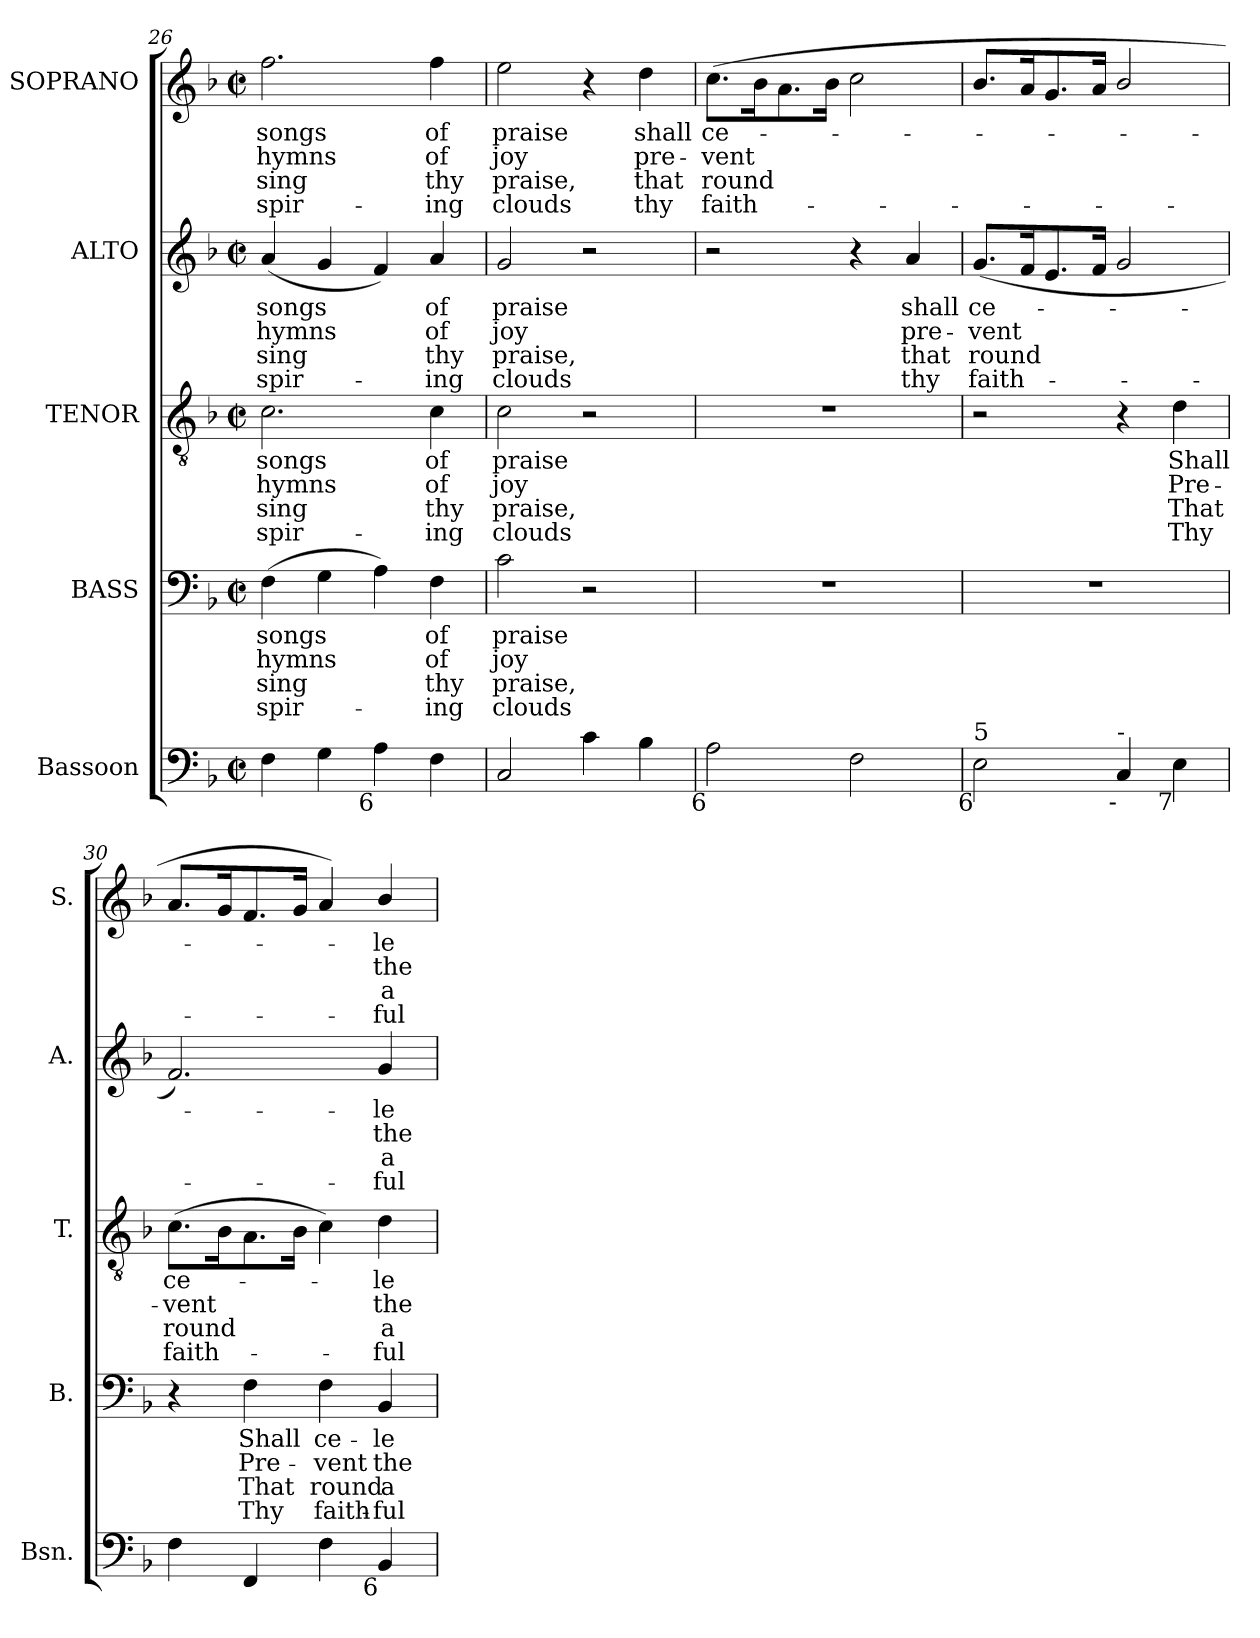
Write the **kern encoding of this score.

**kern	**kern	**text	**text	**text	**text	**kern	**text	**text	**text	**text	**kern	**text	**text	**text	**text	**kern	**text	**text	**text	**text
*part5	*part4	*part4	*part4	*part4	*part4	*part3	*part3	*part3	*part3	*part3	*part2	*part2	*part2	*part2	*part2	*part1	*part1	*part1	*part1	*part1
*staff5	*staff4	*staff4	*staff4	*staff4	*staff4	*staff3	*staff3	*staff3	*staff3	*staff3	*staff2	*staff2	*staff2	*staff2	*staff2	*staff1	*staff1	*staff1	*staff1	*staff1
*I"Bassoon	*I"BASS	*	*	*	*	*I"TENOR	*	*	*	*	*I"ALTO	*	*	*	*	*I"SOPRANO	*	*	*	*
*I'Bsn.	*I'B.	*	*	*	*	*I'T.	*	*	*	*	*I'A.	*	*	*	*	*I'S.	*	*	*	*
*clefF4	*clefF4	*	*	*	*	*clefGv2	*	*	*	*	*clefG2	*	*	*	*	*clefG2	*	*	*	*
*	*	*	*	*	*	*ITrd7c12	*	*	*	*	*	*	*	*	*	*	*	*	*	*
*k[b-]	*k[b-]	*	*	*	*	*k[b-]	*	*	*	*	*k[b-]	*	*	*	*	*k[b-]	*	*	*	*
*F:	*F:	*	*	*	*	*F:	*	*	*	*	*F:	*	*	*	*	*F:	*	*	*	*
*M2/2	*M2/2	*	*	*	*	*M2/2	*	*	*	*	*M2/2	*	*	*	*	*M2/2	*	*	*	*
*met(c|)	*met(c|)	*	*	*	*	*met(c|)	*	*	*	*	*met(c|)	*	*	*	*	*met(c|)	*	*	*	*
=26	=26	=26	=26	=26	=26	=26	=26	=26	=26	=26	=26	=26	=26	=26	=26	=26	=26	=26	=26	=26
!	!	!LO:LY:b:color=#000000	!LO:LY:b:color=#000000	!LO:LY:b:color=#000000	!LO:LY:b:color=#000000	!	!	!	!	!	!	!	!	!	!	!	!	!	!	!
!	!	!	!	!	!	!	!LO:LY:b:color=#000000	!LO:LY:b:color=#000000	!LO:LY:b:color=#000000	!LO:LY:b:color=#000000	!	!	!	!	!	!	!	!	!	!
!	!	!	!	!	!	!	!	!	!	!	!	!LO:LY:b:color=#000000	!LO:LY:b:color=#000000	!LO:LY:b:color=#000000	!LO:LY:b:color=#000000	!	!	!	!	!
!	!	!	!	!	!	!	!	!	!	!	!	!	!	!	!	!	!LO:LY:b:color=#000000	!LO:LY:b:color=#000000	!LO:LY:b:color=#000000	!LO:LY:b:color=#000000
4Fi\	(4Fi\	songs	hymns	-sing	spir-	2.Ci\	songs	hymns	-sing	spir-	(4ai/	songs	hymns	-sing	spir-	2.ffi\	songs	hymns	-sing	spir-
4Gi\	4Gi\	.	.	.	.	.	.	.	.	.	4gi/	.	.	.	.	.	.	.	.	.
!LO:TX:b:rj:t=6	!	!	!	!	!	!	!	!	!	!	!	!	!	!	!	!	!	!	!	!
4Ai\	4Ai\)	.	.	.	.	.	.	.	.	.	4fi/)	.	.	.	.	.	.	.	.	.
!	!	!LO:LY:b:color=#000000	!LO:LY:b:color=#000000	!LO:LY:b:color=#000000	!LO:LY:b:color=#000000	!	!	!	!	!	!	!	!	!	!	!	!	!	!	!
!	!	!	!	!	!	!	!LO:LY:b:color=#000000	!LO:LY:b:color=#000000	!LO:LY:b:color=#000000	!LO:LY:b:color=#000000	!	!	!	!	!	!	!	!	!	!
!	!	!	!	!	!	!	!	!	!	!	!	!LO:LY:b:color=#000000	!LO:LY:b:color=#000000	!LO:LY:b:color=#000000	!LO:LY:b:color=#000000	!	!	!	!	!
!	!	!	!	!	!	!	!	!	!	!	!	!	!	!	!	!	!LO:LY:b:color=#000000	!LO:LY:b:color=#000000	!LO:LY:b:color=#000000	!LO:LY:b:color=#000000
4Fi\	4Fi\	of	of	-thy	ing	4Ci\	of	of	-thy	ing	4ai/	of	of	-thy	ing	4ffi\	of	of	-thy	ing
=27	=27	=27	=27	=27	=27	=27	=27	=27	=27	=27	=27	=27	=27	=27	=27	=27	=27	=27	=27	=27
!	!	!LO:LY:b:color=#000000	!LO:LY:b:color=#000000	!LO:LY:b:color=#000000	!LO:LY:b:color=#000000	!	!	!	!	!	!	!	!	!	!	!	!	!	!	!
!	!	!	!	!	!	!	!LO:LY:b:color=#000000	!LO:LY:b:color=#000000	!LO:LY:b:color=#000000	!LO:LY:b:color=#000000	!	!	!	!	!	!	!	!	!	!
!	!	!	!	!	!	!	!	!	!	!	!	!LO:LY:b:color=#000000	!LO:LY:b:color=#000000	!LO:LY:b:color=#000000	!LO:LY:b:color=#000000	!	!	!	!	!
!	!	!	!	!	!	!	!	!	!	!	!	!	!	!	!	!	!LO:LY:b:color=#000000	!LO:LY:b:color=#000000	!LO:LY:b:color=#000000	!LO:LY:b:color=#000000
2Ci/	2ci\	praise	joy	praise,	clouds	2Ci\	praise	joy	praise,	clouds	2gi/	praise	joy	praise,	clouds	2eei\	praise	joy	praise,	clouds
4ci\	2r	.	.	.	.	2r	.	.	.	.	2r	.	.	.	.	4r	.	.	.	.
!	!	!	!	!	!	!	!	!	!	!	!	!	!	!	!	!	!LO:LY:b:color=#000000	!LO:LY:b:color=#000000	!LO:LY:b:color=#000000	!LO:LY:b:color=#000000
4B-i\	.	.	.	.	.	.	.	.	.	.	.	.	.	.	.	4ddi\	shall	pre-	that	thy
=28	=28	=28	=28	=28	=28	=28	=28	=28	=28	=28	=28	=28	=28	=28	=28	=28	=28	=28	=28	=28
!LO:TX:b:rj:t=6	!	!	!	!	!	!	!	!	!	!	!	!	!	!	!	!	!	!	!	!
!	!	!	!	!	!	!	!	!	!	!	!	!	!	!	!	!	!LO:LY:b:color=#000000	!LO:LY:b:color=#000000	!LO:LY:b:color=#000000	!LO:LY:b:color=#000000
2Ai\	1r	.	.	.	.	1r	.	.	.	.	2r	.	.	.	.	(8.cci\L	ce-	-vent	round	faith-
.	.	.	.	.	.	.	.	.	.	.	.	.	.	.	.	16b-i\K	.	.	.	.
.	.	.	.	.	.	.	.	.	.	.	.	.	.	.	.	8.ai\	.	.	.	.
.	.	.	.	.	.	.	.	.	.	.	.	.	.	.	.	16b-i\Jk	.	.	.	.
2Fi\	.	.	.	.	.	.	.	.	.	.	4r	.	.	.	.	2cci\	.	.	.	.
!	!	!	!	!	!	!	!	!	!	!	!	!LO:LY:b:color=#000000	!LO:LY:b:color=#000000	!LO:LY:b:color=#000000	!LO:LY:b:color=#000000	!	!	!	!	!
.	.	.	.	.	.	.	.	.	.	.	4ai/	shall	pre-	that	thy	.	.	.	.	.
=29	=29	=29	=29	=29	=29	=29	=29	=29	=29	=29	=29	=29	=29	=29	=29	=29	=29	=29	=29	=29
!LO:TX:b:rj:t=6	!	!	!	!	!	!	!	!	!	!	!	!	!	!	!	!	!	!	!	!
!LO:TX:t=5	!	!	!	!	!	!	!	!	!	!	!	!	!	!	!	!	!	!	!	!
!	!	!	!	!	!	!	!	!	!	!	!	!LO:LY:b:color=#000000	!LO:LY:b:color=#000000	!LO:LY:b:color=#000000	!LO:LY:b:color=#000000	!	!	!	!	!
2Ei\	1r	.	.	.	.	2r	.	.	.	.	(8.gi/L	ce-	-vent	round	faith-	8.b-i/L	.	.	.	.
.	.	.	.	.	.	.	.	.	.	.	16fi/K	.	.	.	.	16ai/K	.	.	.	.
.	.	.	.	.	.	.	.	.	.	.	8.ei/	.	.	.	.	8.gi/	.	.	.	.
.	.	.	.	.	.	.	.	.	.	.	16fi/Jk	.	.	.	.	16ai/Jk	.	.	.	.
!LO:TX:b:rj:t=-	!	!	!	!	!	!	!	!	!	!	!	!	!	!	!	!	!	!	!	!
!LO:TX:t=-	!	!	!	!	!	!	!	!	!	!	!	!	!	!	!	!	!	!	!	!
4Ci/	.	.	.	.	.	4r	.	.	.	.	2gi/	.	.	.	.	2b-i/	.	.	.	.
!LO:TX:b:rj:t=7	!	!	!	!	!	!	!	!	!	!	!	!	!	!	!	!	!	!	!	!
!	!	!	!	!	!	!	!LO:LY:b:color=#000000	!LO:LY:b:color=#000000	!LO:LY:b:color=#000000	!LO:LY:b:color=#000000	!	!	!	!	!	!	!	!	!	!
4Ei\	.	.	.	.	.	4Di\	Shall	Pre-	That	Thy	.	.	.	.	.	.	.	.	.	.
!!LO:LB:g=z
=30	=30	=30	=30	=30	=30	=30	=30	=30	=30	=30	=30	=30	=30	=30	=30	=30	=30	=30	=30	=30
!	!	!	!	!	!	!	!LO:LY:b:color=#000000	!LO:LY:b:color=#000000	!LO:LY:b:color=#000000	!LO:LY:b:color=#000000	!	!	!	!	!	!	!	!	!	!
4Fi\	4r	.	.	.	.	(8.Ci\L	ce-	-vent	round	faith-	2.fi/)	.	.	.	.	8.ai/L	.	.	.	.
.	.	.	.	.	.	16BB-i\K	.	.	.	.	.	.	.	.	.	16gi/K	.	.	.	.
!	!	!LO:LY:b:color=#000000	!LO:LY:b:color=#000000	!LO:LY:b:color=#000000	!LO:LY:b:color=#000000	!	!	!	!	!	!	!	!	!	!	!	!	!	!	!
4FFi/	4Fi\	Shall	Pre-	That	Thy	8.AAi\	.	.	.	.	.	.	.	.	.	8.fi/	.	.	.	.
.	.	.	.	.	.	16BB-i\Jk	.	.	.	.	.	.	.	.	.	16gi/Jk	.	.	.	.
!	!	!LO:LY:b:color=#000000	!LO:LY:b:color=#000000	!LO:LY:b:color=#000000	!LO:LY:b:color=#000000	!	!	!	!	!	!	!	!	!	!	!	!	!	!	!
4Fi\	4Fi\	ce-	-vent	round	faith-	4Ci\)	.	.	.	.	.	.	.	.	.	4ai/)	.	.	.	.
!	!	!LO:LY:b:color=#000000	!LO:LY:b:color=#000000	!LO:LY:b:color=#000000	!LO:LY:b:color=#000000	!	!	!	!	!	!	!	!	!	!	!	!	!	!	!
!	!	!	!	!	!	!	!LO:LY:b:color=#000000	!LO:LY:b:color=#000000	!LO:LY:b:color=#000000	!LO:LY:b:color=#000000	!	!	!	!	!	!	!	!	!	!
!	!	!	!	!	!	!	!	!	!	!	!	!LO:LY:b:color=#000000	!LO:LY:b:color=#000000	!LO:LY:b:color=#000000	!LO:LY:b:color=#000000	!	!	!	!	!
!LO:TX:b:rj:t=6	!	!	!	!	!	!	!	!	!	!	!	!	!	!	!	!	!	!	!	!
!	!	!	!	!	!	!	!	!	!	!	!	!	!	!	!	!	!LO:LY:b:color=#000000	!LO:LY:b:color=#000000	!LO:LY:b:color=#000000	!LO:LY:b:color=#000000
4BB-i/	4BB-i/	-le-	the	-a-	-ful	4Di\	-le-	the	-a-	-ful	4gi/	-le-	the	-a-	-ful	4b-i/	-le-	the	-a-	-ful
=	=	=	=	=	=	=	=	=	=	=	=	=	=	=	=	=	=	=	=	=
*-	*-	*-	*-	*-	*-	*-	*-	*-	*-	*-	*-	*-	*-	*-	*-	*-	*-	*-	*-	*-
